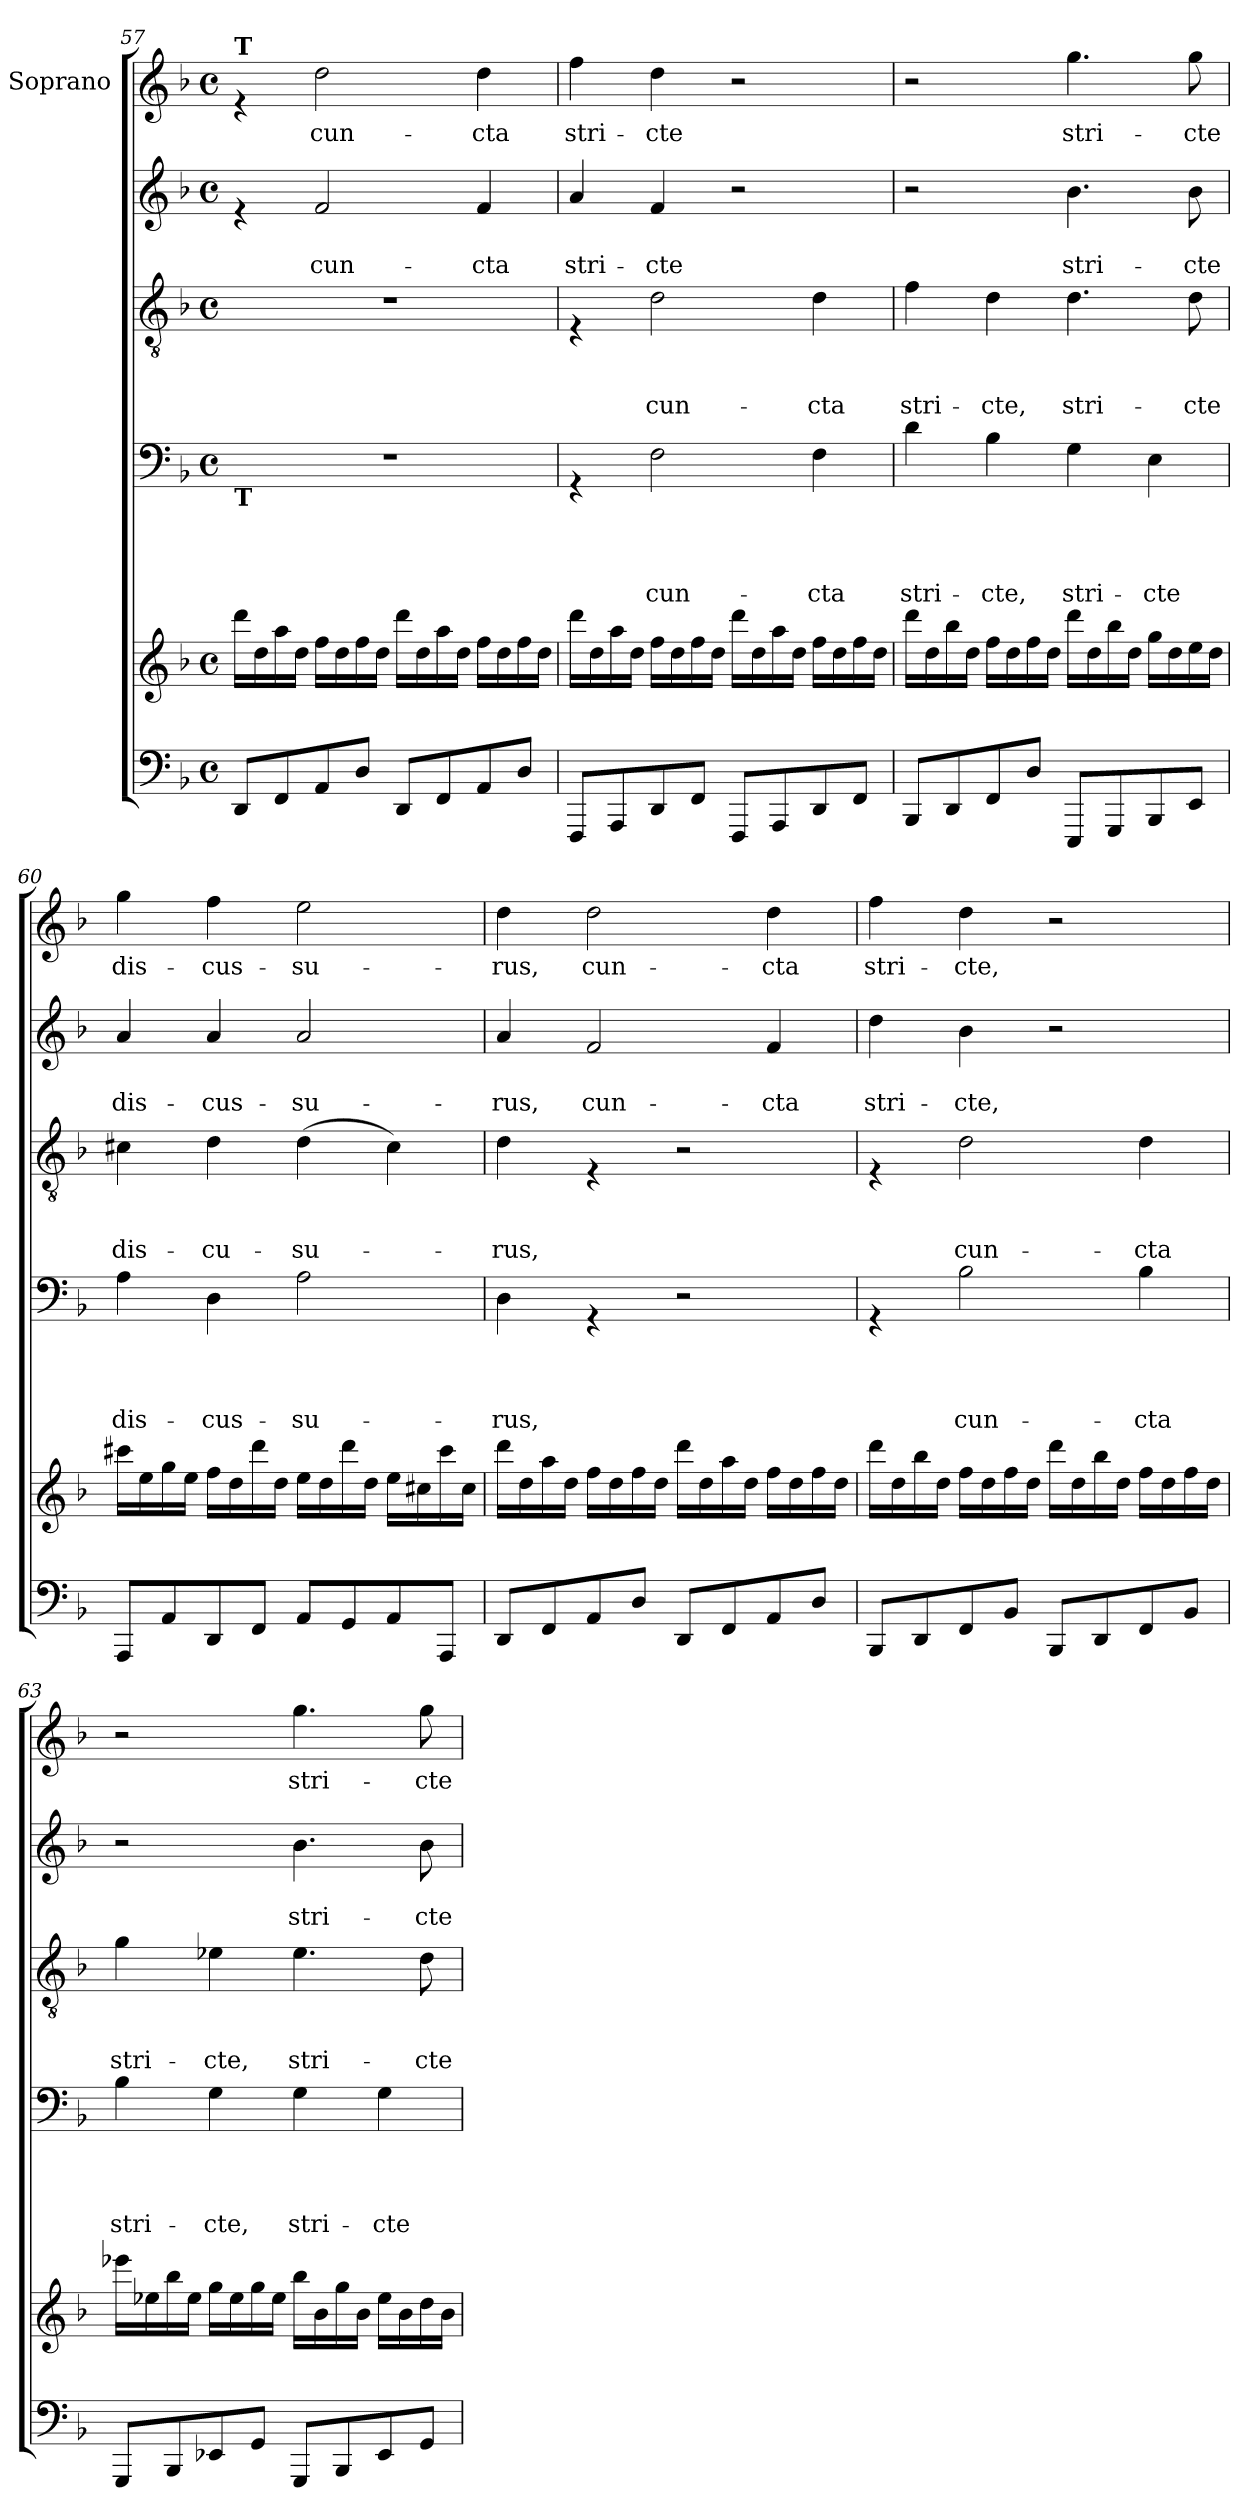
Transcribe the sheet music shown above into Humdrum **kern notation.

**kern	**kern	**kern	**text	**text	**text	**text	**kern	**text	**text	**text	**kern	**text	**text	**kern	**text
*part6	*part5	*part4	*part4	*part4	*part4	*part4	*part3	*part3	*part3	*part3	*part2	*part2	*part2	*part1	*part1
*staff6	*staff5	*staff4	*staff4	*staff4	*staff4	*staff4	*staff3	*staff3	*staff3	*staff3	*staff2	*staff2	*staff2	*staff1	*staff1
*	*	*	*	*	*	*	*	*	*	*	*	*	*	*I"Soprano	*
!!LO:LB:g=z
*clefF4	*clefG2	*clefF4	*	*	*	*	*clefGv2	*	*	*	*clefG2	*	*	*clefG2	*
*k[b-]	*k[b-]	*k[b-]	*	*	*	*	*k[b-]	*	*	*	*k[b-]	*	*	*k[b-]	*
*F:	*F:	*F:	*	*	*	*	*F:	*	*	*	*F:	*	*	*F:	*
*M4/4	*M4/4	*M4/4	*	*	*	*	*M4/4	*	*	*	*M4/4	*	*	*M4/4	*
*met(c)	*met(c)	*met(c)	*	*	*	*	*met(c)	*	*	*	*met(c)	*	*	*met(c)	*
=57	=57	=57	=57	=57	=57	=57	=57	=57	=57	=57	=57	=57	=57	=57	=57
!	!	!	!	!	!	!	!	!	!	!	!	!	!	!LO:TX:a:B:t=T	!
!	!	!LO:TX:b:B:t=T	!	!	!	!	!	!	!	!	!	!	!	!	!
8DD/L	16ddd\LL	1r	.	.	.	.	1r	.	.	.	4re	.	.	4re	.
.	16dd\	.	.	.	.	.	.	.	.	.	.	.	.	.	.
8FF/	16aa\	.	.	.	.	.	.	.	.	.	.	.	.	.	.
.	16dd\JJ	.	.	.	.	.	.	.	.	.	.	.	.	.	.
!	!	!	!	!	!	!	!	!	!	!	!	!	!LO:LY:b	!	!LO:LY:b
8AA/	16ff\LL	.	.	.	.	.	.	.	.	.	2f/	.	cun-	2dd\	cun-
.	16dd\	.	.	.	.	.	.	.	.	.	.	.	.	.	.
8D/J	16ff\	.	.	.	.	.	.	.	.	.	.	.	.	.	.
.	16dd\JJ	.	.	.	.	.	.	.	.	.	.	.	.	.	.
8DD/L	16ddd\LL	.	.	.	.	.	.	.	.	.	.	.	.	.	.
.	16dd\	.	.	.	.	.	.	.	.	.	.	.	.	.	.
8FF/	16aa\	.	.	.	.	.	.	.	.	.	.	.	.	.	.
.	16dd\JJ	.	.	.	.	.	.	.	.	.	.	.	.	.	.
!	!	!	!	!	!	!	!	!	!	!	!	!	!LO:LY:b	!	!LO:LY:b
8AA/	16ff\LL	.	.	.	.	.	.	.	.	.	4f/	.	-cta	4dd\	-cta
.	16dd\	.	.	.	.	.	.	.	.	.	.	.	.	.	.
8D/J	16ff\	.	.	.	.	.	.	.	.	.	.	.	.	.	.
.	16dd\JJ	.	.	.	.	.	.	.	.	.	.	.	.	.	.
=58	=58	=58	=58	=58	=58	=58	=58	=58	=58	=58	=58	=58	=58	=58	=58
!	!	!	!	!	!	!	!	!	!	!	!	!	!LO:LY:b	!	!LO:LY:b
8FFF/L	16ddd\LL	4rGG	.	.	.	.	4rE	.	.	.	4a/	.	stri-	4ff\	stri-
.	16dd\	.	.	.	.	.	.	.	.	.	.	.	.	.	.
8AAA/	16aa\	.	.	.	.	.	.	.	.	.	.	.	.	.	.
.	16dd\JJ	.	.	.	.	.	.	.	.	.	.	.	.	.	.
!	!	!	!	!	!	!LO:LY:b	!	!	!	!LO:LY:b	!	!	!LO:LY:b	!	!LO:LY:b
8DD/	16ff\LL	2F\	.	.	.	cun-	2d\	.	.	cun-	4f/	.	-cte	4dd\	-cte
.	16dd\	.	.	.	.	.	.	.	.	.	.	.	.	.	.
8FF/J	16ff\	.	.	.	.	.	.	.	.	.	.	.	.	.	.
.	16dd\JJ	.	.	.	.	.	.	.	.	.	.	.	.	.	.
8FFF/L	16ddd\LL	.	.	.	.	.	.	.	.	.	2r	.	.	2r	.
.	16dd\	.	.	.	.	.	.	.	.	.	.	.	.	.	.
8AAA/	16aa\	.	.	.	.	.	.	.	.	.	.	.	.	.	.
.	16dd\JJ	.	.	.	.	.	.	.	.	.	.	.	.	.	.
!	!	!	!	!	!	!LO:LY:b	!	!	!	!LO:LY:b	!	!	!	!	!
8DD/	16ff\LL	4F\	.	.	.	-cta	4d\	.	.	-cta	.	.	.	.	.
.	16dd\	.	.	.	.	.	.	.	.	.	.	.	.	.	.
8FF/J	16ff\	.	.	.	.	.	.	.	.	.	.	.	.	.	.
.	16dd\JJ	.	.	.	.	.	.	.	.	.	.	.	.	.	.
=59	=59	=59	=59	=59	=59	=59	=59	=59	=59	=59	=59	=59	=59	=59	=59
!	!	!	!	!	!	!LO:LY:b	!	!	!	!LO:LY:b	!	!	!	!	!
8BBB-/L	16ddd\LL	4d\	.	.	.	stri-	4f\	.	.	stri-	2r	.	.	2r	.
.	16dd\	.	.	.	.	.	.	.	.	.	.	.	.	.	.
8DD/	16bb-\	.	.	.	.	.	.	.	.	.	.	.	.	.	.
.	16dd\JJ	.	.	.	.	.	.	.	.	.	.	.	.	.	.
!	!	!	!	!	!	!LO:LY:b	!	!	!	!LO:LY:b	!	!	!	!	!
8FF/	16ff\LL	4B-\	.	.	.	-cte,	4d\	.	.	-cte,	.	.	.	.	.
.	16dd\	.	.	.	.	.	.	.	.	.	.	.	.	.	.
8D/J	16ff\	.	.	.	.	.	.	.	.	.	.	.	.	.	.
.	16dd\JJ	.	.	.	.	.	.	.	.	.	.	.	.	.	.
!	!	!	!	!	!	!LO:LY:b	!	!	!	!LO:LY:b	!	!	!LO:LY:b	!	!LO:LY:b
8EEE/L	16ddd\LL	4G\	.	.	.	stri-	4.d\	.	.	stri-	4.b-\	.	stri-	4.gg\	stri-
.	16dd\	.	.	.	.	.	.	.	.	.	.	.	.	.	.
8GGG/	16bb-\	.	.	.	.	.	.	.	.	.	.	.	.	.	.
.	16dd\JJ	.	.	.	.	.	.	.	.	.	.	.	.	.	.
!	!	!	!	!	!	!LO:LY:b	!	!	!	!	!	!	!	!	!
8BBB-/	16gg\LL	4E\	.	.	.	-cte	.	.	.	.	.	.	.	.	.
.	16dd\	.	.	.	.	.	.	.	.	.	.	.	.	.	.
!	!	!	!	!	!	!	!	!	!	!LO:LY:b	!	!	!LO:LY:b	!	!LO:LY:b
8EE/J	16ee\	.	.	.	.	.	8d\	.	.	-cte	8b-\	.	-cte	8gg\	-cte
.	16dd\JJ	.	.	.	.	.	.	.	.	.	.	.	.	.	.
!!LO:PB:g=z
=60	=60	=60	=60	=60	=60	=60	=60	=60	=60	=60	=60	=60	=60	=60	=60
!	!	!	!	!	!	!LO:LY:b	!	!	!	!LO:LY:b	!	!	!LO:LY:b	!	!LO:LY:b
8AAA/L	16ccc#X\LL	4A\	.	.	.	dis-	4c#X\	.	.	dis-	4a/	.	dis-	4gg\	dis-
.	16ee\	.	.	.	.	.	.	.	.	.	.	.	.	.	.
8AA/	16gg\	.	.	.	.	.	.	.	.	.	.	.	.	.	.
.	16ee\JJ	.	.	.	.	.	.	.	.	.	.	.	.	.	.
!	!	!	!	!	!	!LO:LY:b	!	!	!	!LO:LY:b	!	!	!LO:LY:b	!	!LO:LY:b
8DD/	16ff\LL	4D\	.	.	.	-cus-	4d\	.	.	-cu-	4a/	.	-cus-	4ff\	-cus-
.	16dd\	.	.	.	.	.	.	.	.	.	.	.	.	.	.
8FF/J	16ddd\	.	.	.	.	.	.	.	.	.	.	.	.	.	.
.	16dd\JJ	.	.	.	.	.	.	.	.	.	.	.	.	.	.
!	!	!	!	!	!	!LO:LY:b	!	!	!	!LO:LY:b	!	!	!LO:LY:b	!	!LO:LY:b
8AA/L	16ee\LL	2A\	.	.	.	-su-	(>4d\	.	.	-su-	2a/	.	-su-	2ee\	-su-
.	16dd\	.	.	.	.	.	.	.	.	.	.	.	.	.	.
8GG/	16ddd\	.	.	.	.	.	.	.	.	.	.	.	.	.	.
.	16dd\JJ	.	.	.	.	.	.	.	.	.	.	.	.	.	.
8AA/	16ee\LL	.	.	.	.	.	4c#\)	.	.	.	.	.	.	.	.
.	16cc#X\	.	.	.	.	.	.	.	.	.	.	.	.	.	.
8AAA/J	16ccc#\	.	.	.	.	.	.	.	.	.	.	.	.	.	.
.	16cc#\JJ	.	.	.	.	.	.	.	.	.	.	.	.	.	.
=61	=61	=61	=61	=61	=61	=61	=61	=61	=61	=61	=61	=61	=61	=61	=61
!	!	!	!	!	!	!LO:LY:b	!	!	!	!LO:LY:b	!	!	!LO:LY:b	!	!LO:LY:b
8DD/L	16ddd\LL	4D\	.	.	.	-rus,	4d\	.	.	-rus,	4a/	.	-rus,	4dd\	-rus,
.	16dd\	.	.	.	.	.	.	.	.	.	.	.	.	.	.
8FF/	16aa\	.	.	.	.	.	.	.	.	.	.	.	.	.	.
.	16dd\JJ	.	.	.	.	.	.	.	.	.	.	.	.	.	.
!	!	!	!	!	!	!	!	!	!	!	!	!	!LO:LY:b	!	!LO:LY:b
8AA/	16ff\LL	4rGG	.	.	.	.	4rE	.	.	.	2f/	.	cun-	2dd\	cun-
.	16dd\	.	.	.	.	.	.	.	.	.	.	.	.	.	.
8D/J	16ff\	.	.	.	.	.	.	.	.	.	.	.	.	.	.
.	16dd\JJ	.	.	.	.	.	.	.	.	.	.	.	.	.	.
8DD/L	16ddd\LL	2r	.	.	.	.	2r	.	.	.	.	.	.	.	.
.	16dd\	.	.	.	.	.	.	.	.	.	.	.	.	.	.
8FF/	16aa\	.	.	.	.	.	.	.	.	.	.	.	.	.	.
.	16dd\JJ	.	.	.	.	.	.	.	.	.	.	.	.	.	.
!	!	!	!	!	!	!	!	!	!	!	!	!	!LO:LY:b	!	!LO:LY:b
8AA/	16ff\LL	.	.	.	.	.	.	.	.	.	4f/	.	-cta	4dd\	-cta
.	16dd\	.	.	.	.	.	.	.	.	.	.	.	.	.	.
8D/J	16ff\	.	.	.	.	.	.	.	.	.	.	.	.	.	.
.	16dd\JJ	.	.	.	.	.	.	.	.	.	.	.	.	.	.
=62	=62	=62	=62	=62	=62	=62	=62	=62	=62	=62	=62	=62	=62	=62	=62
!	!	!	!	!	!	!	!	!	!	!	!	!	!LO:LY:b	!	!LO:LY:b
8BBB-/L	16ddd\LL	4rGG	.	.	.	.	4rE	.	.	.	4dd\	.	stri-	4ff\	stri-
.	16dd\	.	.	.	.	.	.	.	.	.	.	.	.	.	.
8DD/	16bb-\	.	.	.	.	.	.	.	.	.	.	.	.	.	.
.	16dd\JJ	.	.	.	.	.	.	.	.	.	.	.	.	.	.
!	!	!	!	!	!	!LO:LY:b	!	!	!	!LO:LY:b	!	!	!LO:LY:b	!	!LO:LY:b
8FF/	16ff\LL	2B-\	.	.	.	cun-	2d\	.	.	cun-	4b-\	.	-cte,	4dd\	-cte,
.	16dd\	.	.	.	.	.	.	.	.	.	.	.	.	.	.
8BB-/J	16ff\	.	.	.	.	.	.	.	.	.	.	.	.	.	.
.	16dd\JJ	.	.	.	.	.	.	.	.	.	.	.	.	.	.
8BBB-/L	16ddd\LL	.	.	.	.	.	.	.	.	.	2r	.	.	2r	.
.	16dd\	.	.	.	.	.	.	.	.	.	.	.	.	.	.
8DD/	16bb-\	.	.	.	.	.	.	.	.	.	.	.	.	.	.
.	16dd\JJ	.	.	.	.	.	.	.	.	.	.	.	.	.	.
!	!	!	!	!	!	!LO:LY:b	!	!	!	!LO:LY:b	!	!	!	!	!
8FF/	16ff\LL	4B-\	.	.	.	-cta	4d\	.	.	-cta	.	.	.	.	.
.	16dd\	.	.	.	.	.	.	.	.	.	.	.	.	.	.
8BB-/J	16ff\	.	.	.	.	.	.	.	.	.	.	.	.	.	.
.	16dd\JJ	.	.	.	.	.	.	.	.	.	.	.	.	.	.
!!LO:LB:g=z
=63	=63	=63	=63	=63	=63	=63	=63	=63	=63	=63	=63	=63	=63	=63	=63
!	!	!	!	!	!	!LO:LY:b	!	!	!	!LO:LY:b	!	!	!	!	!
8GGG/L	16eee-X\LL	4B-\	.	.	.	stri-	4g\	.	.	stri-	2r	.	.	2r	.
.	16ee-X\	.	.	.	.	.	.	.	.	.	.	.	.	.	.
8BBB-/	16bb-\	.	.	.	.	.	.	.	.	.	.	.	.	.	.
.	16ee-\JJ	.	.	.	.	.	.	.	.	.	.	.	.	.	.
!	!	!	!	!	!	!LO:LY:b	!	!	!	!LO:LY:b	!	!	!	!	!
8EE-X/	16gg\LL	4G\	.	.	.	-cte,	4e-X\	.	.	-cte,	.	.	.	.	.
.	16ee-\	.	.	.	.	.	.	.	.	.	.	.	.	.	.
8GG/J	16gg\	.	.	.	.	.	.	.	.	.	.	.	.	.	.
.	16ee-\JJ	.	.	.	.	.	.	.	.	.	.	.	.	.	.
!	!	!	!	!	!	!LO:LY:b	!	!	!	!LO:LY:b	!	!	!LO:LY:b	!	!LO:LY:b
8GGG/L	16bb-\LL	4G\	.	.	.	stri-	4.e-\	.	.	stri-	4.b-\	.	stri-	4.gg\	stri-
.	16b-\	.	.	.	.	.	.	.	.	.	.	.	.	.	.
8BBB-/	16gg\	.	.	.	.	.	.	.	.	.	.	.	.	.	.
.	16b-\JJ	.	.	.	.	.	.	.	.	.	.	.	.	.	.
!	!	!	!	!	!	!LO:LY:b	!	!	!	!	!	!	!	!	!
8EE-/	16ee-\LL	4G\	.	.	.	-cte	.	.	.	.	.	.	.	.	.
.	16b-\	.	.	.	.	.	.	.	.	.	.	.	.	.	.
!	!	!	!	!	!	!	!	!	!	!LO:LY:b	!	!	!LO:LY:b	!	!LO:LY:b
8GG/J	16dd\	.	.	.	.	.	8d\	.	.	-cte	8b-\	.	-cte	8gg\	-cte
.	16b-\JJ	.	.	.	.	.	.	.	.	.	.	.	.	.	.
=	=	=	=	=	=	=	=	=	=	=	=	=	=	=	=
*-	*-	*-	*-	*-	*-	*-	*-	*-	*-	*-	*-	*-	*-	*-	*-
